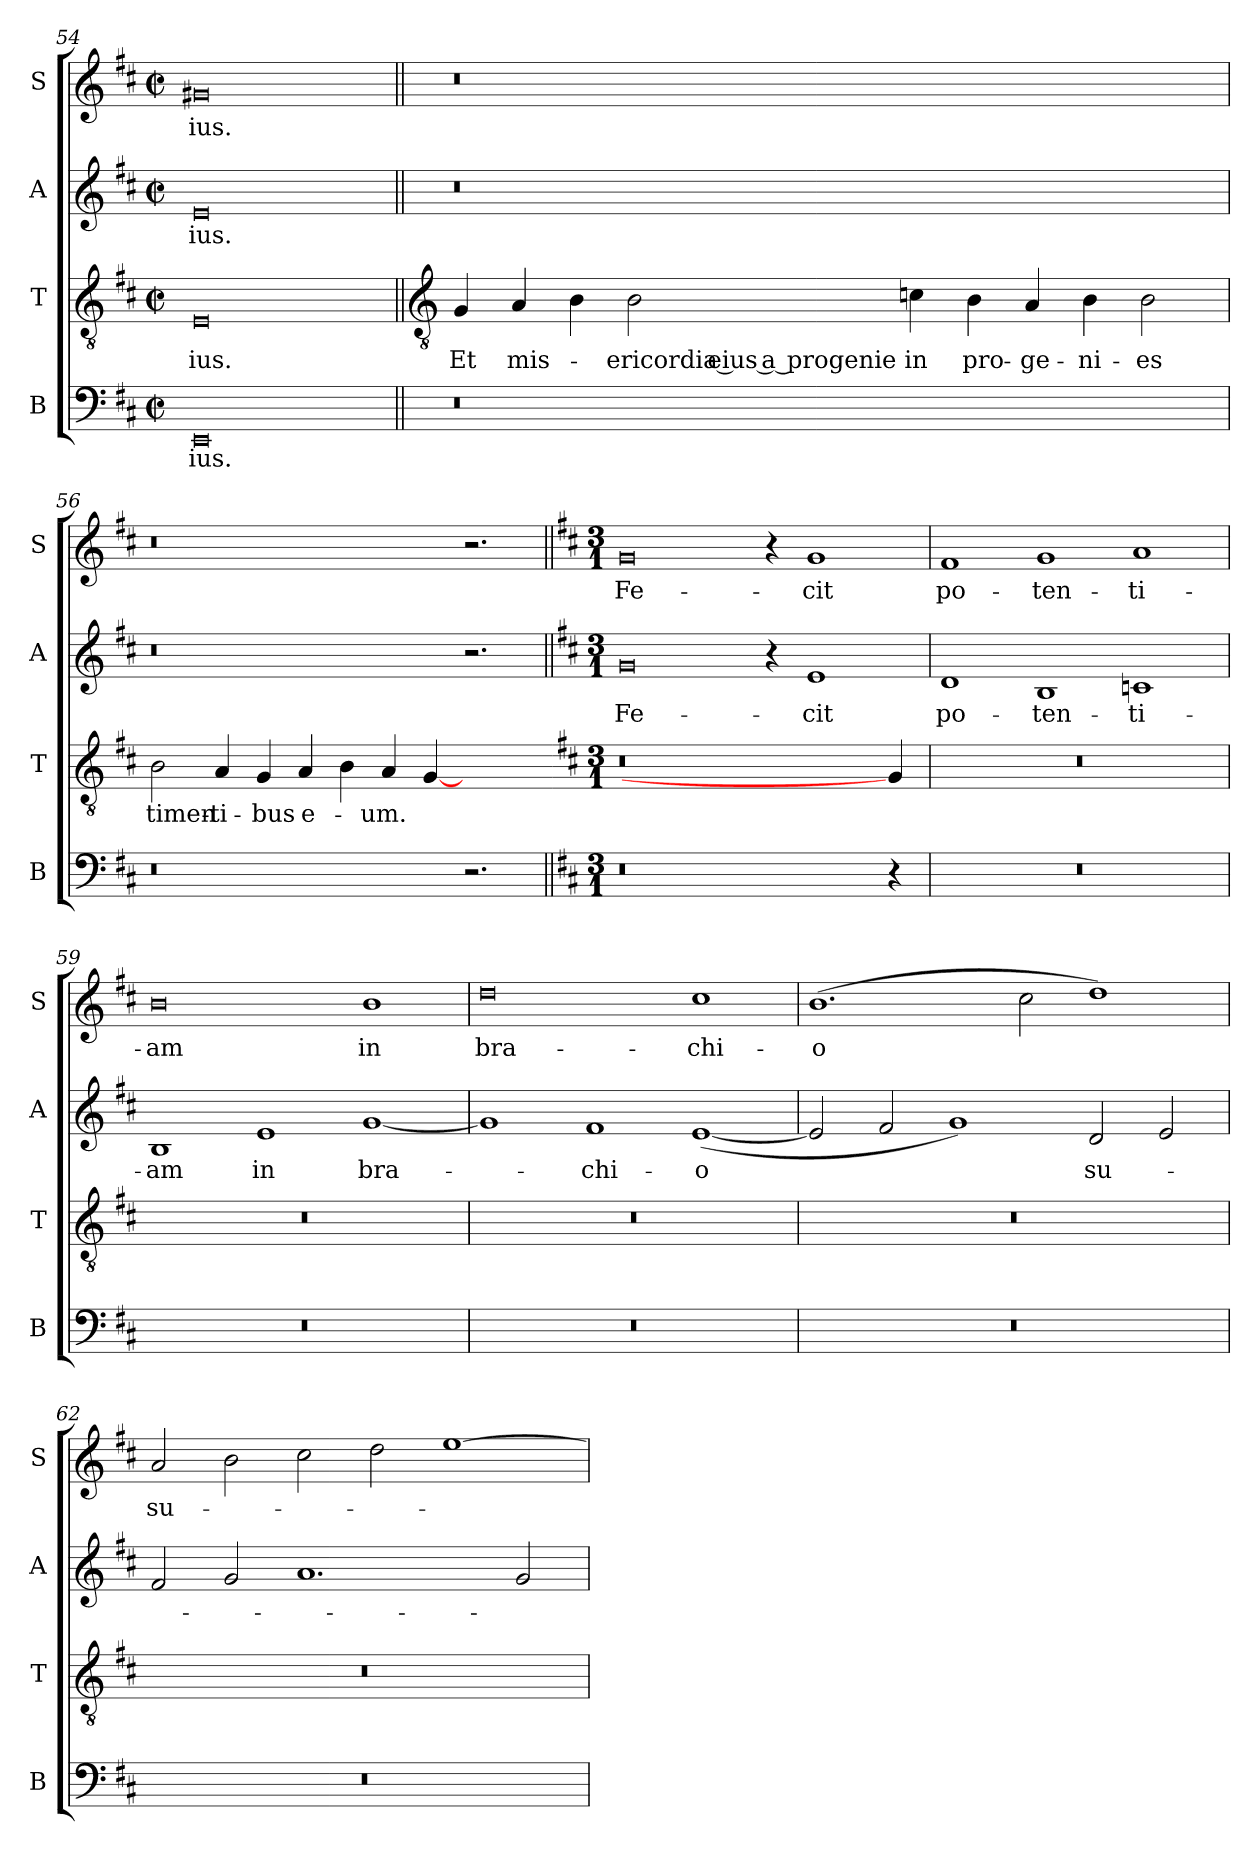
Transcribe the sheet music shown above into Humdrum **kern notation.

**kern	**text	**kern	**text	**kern	**text	**kern	**text
*part4	*part4	*part3	*part3	*part2	*part2	*part1	*part1
*staff4	*staff4	*staff3	*staff3	*staff2	*staff2	*staff1	*staff1
*I"B	*	*I"T	*	*I"A	*	*I"S	*
*I'B	*	*I'T	*	*I'A	*	*I'S	*
*clefF4	*	*clefGv2	*	*clefG2	*	*clefG2	*
*k[f#c#]	*	*k[f#c#]	*	*k[f#c#]	*	*k[f#c#]	*
*D:	*	*D:	*	*D:	*	*D:	*
*M4/2	*	*M4/2	*	*M4/2	*	*M4/2	*
*met(c|)	*	*met(c|)	*	*met(c|)	*	*met(c|)	*
=54	=54	=54	=54	=54	=54	=54	=54
!	!LO:LY:b	!	!LO:LY:b	!	!LO:LY:b	!	!LO:LY:b
0EE	ius.	0E	ius.	0e	ius.	0g#X	-ius.
!!LO:LB:g=z
=55||	=55||	=55||	=55||	=55||	=55||	=55||	=55||
*	*	*clefGv2	*	*	*	*	*
!	!	!	!LO:LY:b	!	!	!	!
0r	.	4G	Et	0r	.	0r	.
!	!	!	!LO:LY:b	!	!	!	!
.	.	4A	mis-	.	.	.	.
.	.	4B	.	.	.	.	.
!	!	!	!LO:LY:b	!	!	!	!
.	.	2B	ericordia eius a progenie	.	.	.	.
!	!	!	!LO:LY:b	!	!	!	!
.	.	4cn	in	.	.	.	.
!	!	!	!LO:LY:b	!	!	!	!
.	.	4B	pro-	.	.	.	.
!	!	!	!LO:LY:b	!	!	!	!
.	.	4A	-ge-	.	.	.	.
!	!	!	!LO:LY:b	!	!	!	!
2.ryy	.	4B	-ni-	2.ryy	.	2.ryy	.
!	!	!	!LO:LY:b	!	!	!	!
.	.	2B	-es	.	.	.	.
=56	=56	=56	=56	=56	=56	=56	=56
!	!	!	!LO:LY:b	!	!	!	!
0r	.	2B	timen-	0r	.	0r	.
!	!	!	!LO:LY:b	!	!	!	!
.	.	4A	-ti-	.	.	.	.
!	!	!	!LO:LY:b	!	!	!	!
.	.	4G	-bus	.	.	.	.
!	!	!	!LO:LY:b	!	!	!	!
.	.	4A	e-	.	.	.	.
.	.	4B	.	.	.	.	.
!	!	!	!LO:LY:b	!	!	!	!
.	.	4A	um.	.	.	.	.
.	.	[4G	.	.	.	.	.
2.r	.	2.ryy	.	2.r	.	2.r	.
!!LO:LB:g=z
=57||	=57||	=57-	=57||	=57||	=57||	=57||	=57||
*	*	*	*	*k[f#c#]	*	*k[f#c#]	*
*	*	*	*	*D:	*	*D:	*
*M3/1	*	*M3/1	*	*M3/1	*	*M3/1	*
!	!	!	!	!	!LO:LY:b	!	!LO:LY:b
0.r	.	0.r	.	0g	Fe-	0g	Fe-
.	.	.	.	4r	.	4r	.
!	!	!	!	!	!LO:LY:b	!	!LO:LY:b
.	.	.	.	1e	-cit	1g	-cit
4r	.	4G]	.	.	.	.	.
=58	=58	=58	=58	=58	=58	=58	=58
!	!	!	!	!	!LO:LY:b	!	!LO:LY:b
0.r	.	0.r	.	1d	po-	1f#	po-
!	!	!	!	!	!LO:LY:b	!	!LO:LY:b
.	.	.	.	1B	-ten-	1g	-ten-
!	!	!	!	!	!LO:LY:b	!	!LO:LY:b
.	.	.	.	1cn	-ti-	1a	-ti-
=59	=59	=59	=59	=59	=59	=59	=59
!	!	!	!	!	!LO:LY:b	!	!LO:LY:b
0.r	.	0.r	.	1B	-am	0b	-am
!	!	!	!	!	!LO:LY:b	!	!
.	.	.	.	1e	in	.	.
!	!	!	!	!	!LO:LY:b	!	!LO:LY:b
.	.	.	.	[1g	bra-	1b	in
=60	=60	=60	=60	=60	=60	=60	=60
!	!	!	!	!	!	!	!LO:LY:b
0.r	.	0.r	.	1g]	.	0dd	bra-
!	!	!	!	!	!LO:LY:b	!	!
.	.	.	.	1f#	chi-	.	.
!	!	!	!	!	!LO:LY:b	!	!LO:LY:b
.	.	.	.	(<[1e	-o	1cc#	-chi-
=61	=61	=61	=61	=61	=61	=61	=61
!	!	!	!	!	!	!	!LO:LY:b
0.r	.	0.r	.	2e]	.	(>1.b	-o
.	.	.	.	2f#	.	.	.
.	.	.	.	1g)	.	.	.
.	.	.	.	.	.	2cc#	.
!	!	!	!	!	!LO:LY:b	!	!
.	.	.	.	2d	su-	1dd)	.
.	.	.	.	2e	.	.	.
=62	=62	=62	=62	=62	=62	=62	=62
!	!	!	!	!	!	!	!LO:LY:b
0.r	.	0.r	.	2f#	.	2a	su-
.	.	.	.	2g/	.	2b	.
.	.	.	.	1.a	.	2cc#	.
.	.	.	.	.	.	2dd	.
.	.	.	.	.	.	[1ee	.
.	.	.	.	2g/	.	.	.
=	=	=	=	=	=	=	=
*-	*-	*-	*-	*-	*-	*-	*-
